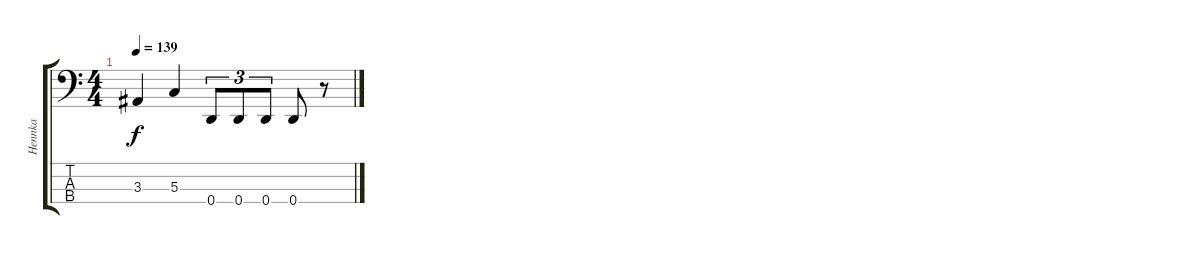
\track ("Hennka" "Hennka") {instrument electricbasspick}
\staff {score tabs}
\tuning (F2 C2 G1 D1) {hide}
\ts (4 4)
\tempo 139
\clef f4
\ks c
3.3.4{dy f} 5.3.4 0.4.8{tu (3 2)} 0.4.8{tu (3 2)} 0.4.8{tu (3 2)} 0.4.8 r.8
